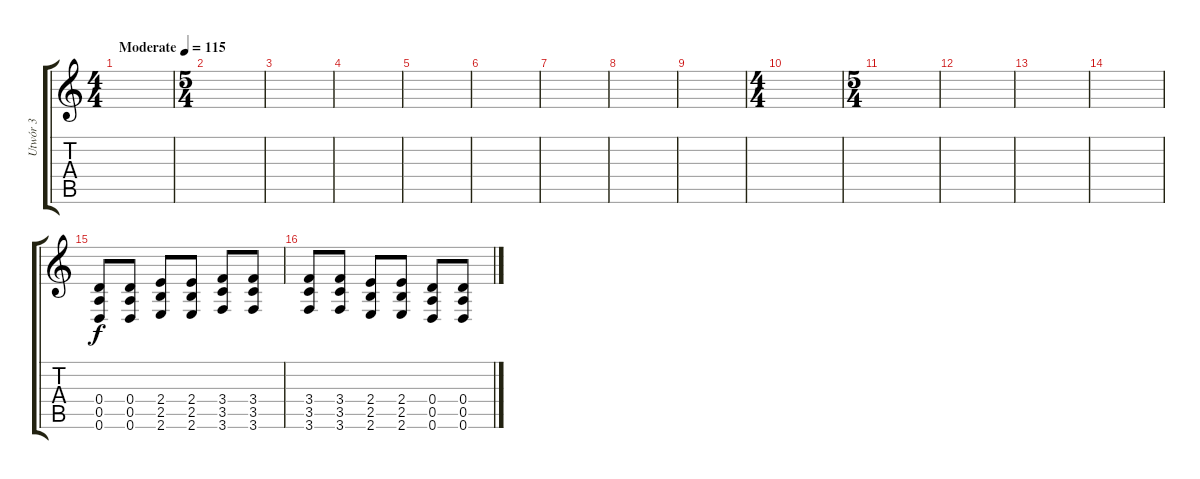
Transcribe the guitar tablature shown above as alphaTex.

\track ("Utwór 3" "Utwór 3") {instrument overdrivenguitar}
\staff {score tabs}
\tuning (D4 B3 G3 D3 A2 D2) {hide}
\ts (4 4)
\tempo (115 "Moderate")
\clef g2
\ks c
|
\ts (5 4)
|
|
|
|
|
|
|
|
\ts (4 4)
|
\ts (5 4)
|
|
|
|
(0.4 0.5 0.6).8 (0.4 0.5 0.6).8 (2.4 2.5 2.6).8 (2.4 2.5 2.6).8 (3.4 3.5 3.6).8 (3.4 3.5 3.6).8 |
(3.4 3.5 3.6).8 (3.4 3.5 3.6).8 (2.4 2.5 2.6).8 (2.4 2.5 2.6).8 (0.4 0.5 0.6).8 (0.4 0.5 0.6).8
